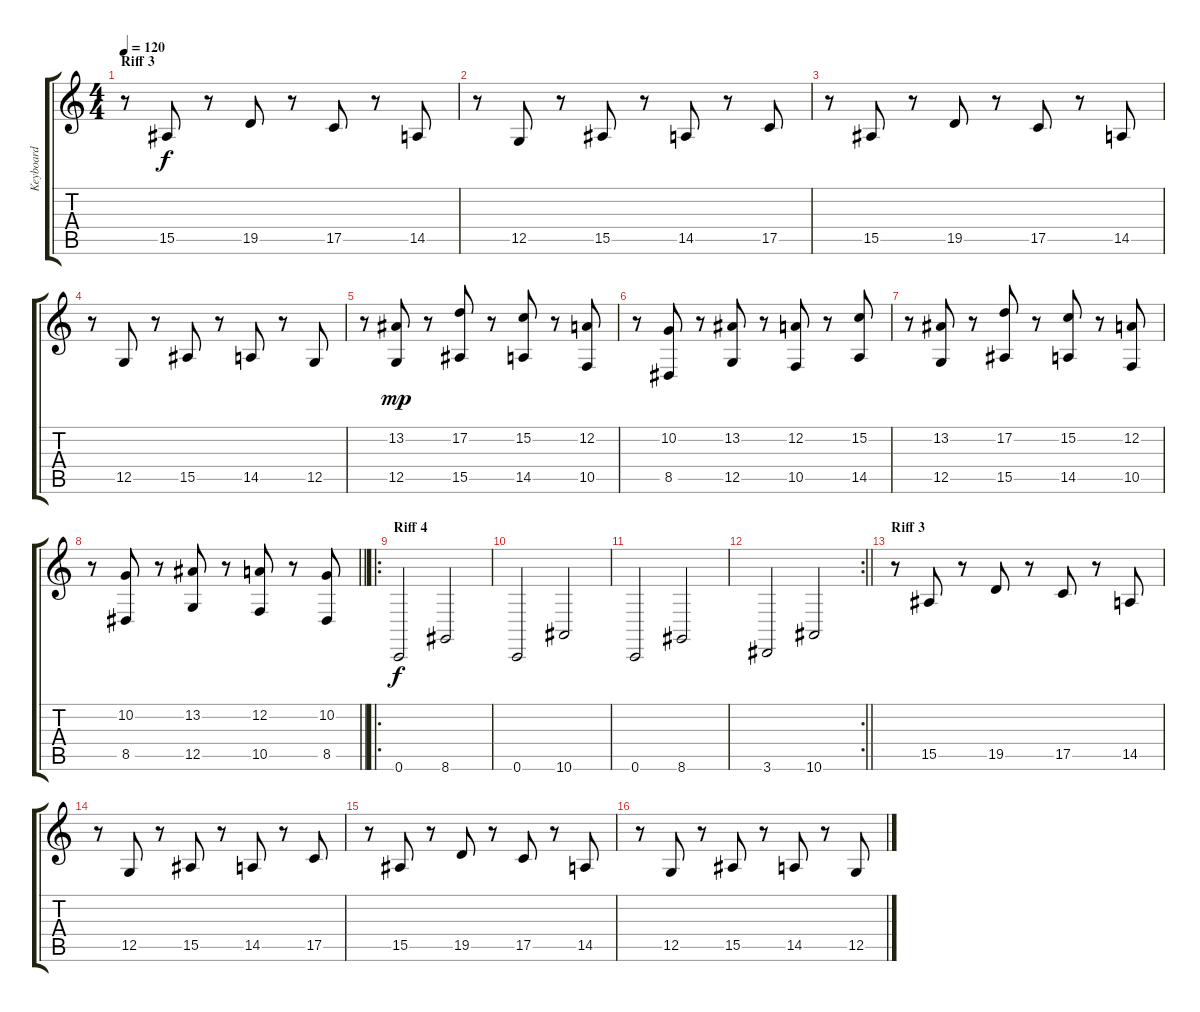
\track ("Keyboard" "Keyboard") {instrument stringensemble1}
\staff {score tabs}
\tuning (D4 A3 F3 C3 G2 C2) {hide}
\ts (4 4)
\section ("" "Riff 3")
\tempo 120
\clef g2
\ks c
r.8{dy f} 15.5.8 r.8 19.5.8 r.8 17.5.8 r.8 14.5.8 |
r.8 12.5.8 r.8 15.5.8 r.8 14.5.8 r.8 17.5.8 |
r.8 15.5.8 r.8 19.5.8 r.8 17.5.8 r.8 14.5.8 |
r.8 12.5.8 r.8 15.5.8 r.8 14.5.8 r.8 12.5.8 |
r.8 (13.2 12.5).8{dy mp} r.8 (17.2 15.5).8 r.8 (15.2 14.5).8 r.8 (12.2 10.5).8 |
r.8 (10.2 8.5).8 r.8 (13.2 12.5).8 r.8 (12.2 10.5).8 r.8 (15.2 14.5).8 |
r.8 (13.2 12.5).8 r.8 (17.2 15.5).8 r.8 (15.2 14.5).8 r.8 (12.2 10.5).8 |
\barLineRight lightlight
r.8 (10.2 8.5).8 r.8 (13.2 12.5).8 r.8 (12.2 10.5).8 r.8 (10.2 8.5).8 |
\ro
\section ("" "Riff 4")
0.6.2{dy f} 8.6.2 |
0.6.2 10.6.2 |
0.6.2 8.6.2 |
\rc 2
\barLineRight lightlight
3.6.2 10.6.2 |
\section ("" "Riff 3")
r.8 15.5.8 r.8 19.5.8 r.8 17.5.8 r.8 14.5.8 |
r.8 12.5.8 r.8 15.5.8 r.8 14.5.8 r.8 17.5.8 |
r.8 15.5.8 r.8 19.5.8 r.8 17.5.8 r.8 14.5.8 |
r.8 12.5.8 r.8 15.5.8 r.8 14.5.8 r.8 12.5.8
